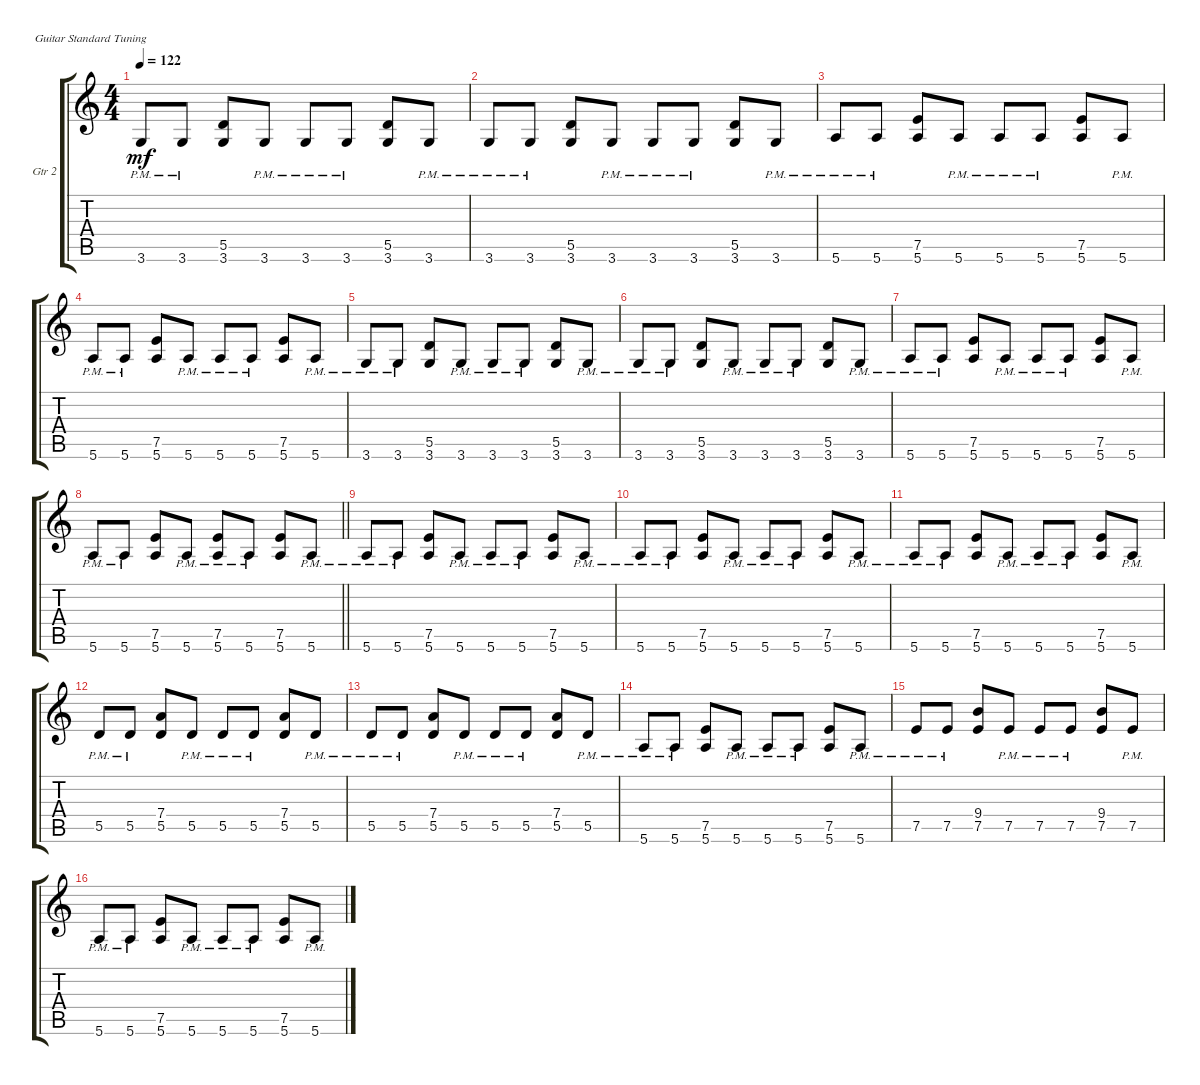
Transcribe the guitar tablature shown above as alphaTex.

\defaultSystemsLayout 4
\bracketExtendMode groupsimilarinstruments
\firstSystemTrackNameOrientation horizontal
\otherSystemsTrackNameOrientation horizontal
\track ("Gitar ke Dua" "Gtr 2") {instrument distortionguitar}
\staff {score tabs}
\tuning (E4 B3 G3 D3 A2 E2)
\ts (4 4)
\tempo 122
\clef g2
\ks c
3.6{pm}.8{dy mf} 3.6{pm}.8 (3.6 5.5).8 3.6{pm}.8 3.6{pm}.8 3.6{pm}.8 (3.6 5.5).8 3.6{pm}.8 |
3.6{pm}.8 3.6{pm}.8 (3.6 5.5).8 3.6{pm}.8 3.6{pm}.8 3.6{pm}.8 (3.6 5.5).8 3.6{pm}.8 |
5.6{pm}.8 5.6{pm}.8 (5.6 7.5).8 5.6{pm}.8 5.6{pm}.8 5.6{pm}.8 (5.6 7.5).8 5.6{pm}.8 |
5.6{pm}.8 5.6{pm}.8 (5.6 7.5).8 5.6{pm}.8 5.6{pm}.8 5.6{pm}.8 (5.6 7.5).8 5.6{pm}.8 |
3.6{pm}.8 3.6{pm}.8 (3.6 5.5).8 3.6{pm}.8 3.6{pm}.8 3.6{pm}.8 (3.6 5.5).8 3.6{pm}.8 |
3.6{pm}.8 3.6{pm}.8 (3.6 5.5).8 3.6{pm}.8 3.6{pm}.8 3.6{pm}.8 (3.6 5.5).8 3.6{pm}.8 |
5.6{pm}.8 5.6{pm}.8 (5.6 7.5).8 5.6{pm}.8 5.6{pm}.8 5.6{pm}.8 (5.6 7.5).8 5.6{pm}.8 |
\barLineRight lightlight
5.6{pm}.8 5.6{pm}.8 (5.6 7.5).8 5.6{pm}.8 (5.6{pm} 7.5).8 5.6{pm}.8 (5.6 7.5).8 5.6{pm}.8 |
5.6{pm}.8 5.6{pm}.8 (5.6 7.5).8 5.6{pm}.8 5.6{pm}.8 5.6{pm}.8 (5.6 7.5).8 5.6{pm}.8 |
5.6{pm}.8 5.6{pm}.8 (5.6 7.5).8 5.6{pm}.8 5.6{pm}.8 5.6{pm}.8 (5.6 7.5).8 5.6{pm}.8 |
5.6{pm}.8 5.6{pm}.8 (5.6 7.5).8 5.6{pm}.8 5.6{pm}.8 5.6{pm}.8 (5.6 7.5).8 5.6{pm}.8 |
5.5{pm}.8 5.5{pm}.8 (5.5 7.4).8 5.5{pm}.8 5.5{pm}.8 5.5{pm}.8 (5.5 7.4).8 5.5{pm}.8 |
5.5{pm}.8 5.5{pm}.8 (5.5 7.4).8 5.5{pm}.8 5.5{pm}.8 5.5{pm}.8 (5.5 7.4).8 5.5{pm}.8 |
5.6{pm}.8 5.6{pm}.8 (5.6 7.5).8 5.6{pm}.8 5.6{pm}.8 5.6{pm}.8 (5.6 7.5).8 5.6{pm}.8 |
7.5{pm}.8 7.5{pm}.8 (7.5 9.4).8 7.5{pm}.8 7.5{pm}.8 7.5{pm}.8 (7.5 9.4).8 7.5{pm}.8 |
5.6{pm}.8 5.6{pm}.8 (5.6 7.5).8 5.6{pm}.8 5.6{pm}.8 5.6{pm}.8 (5.6 7.5).8 5.6{pm}.8
